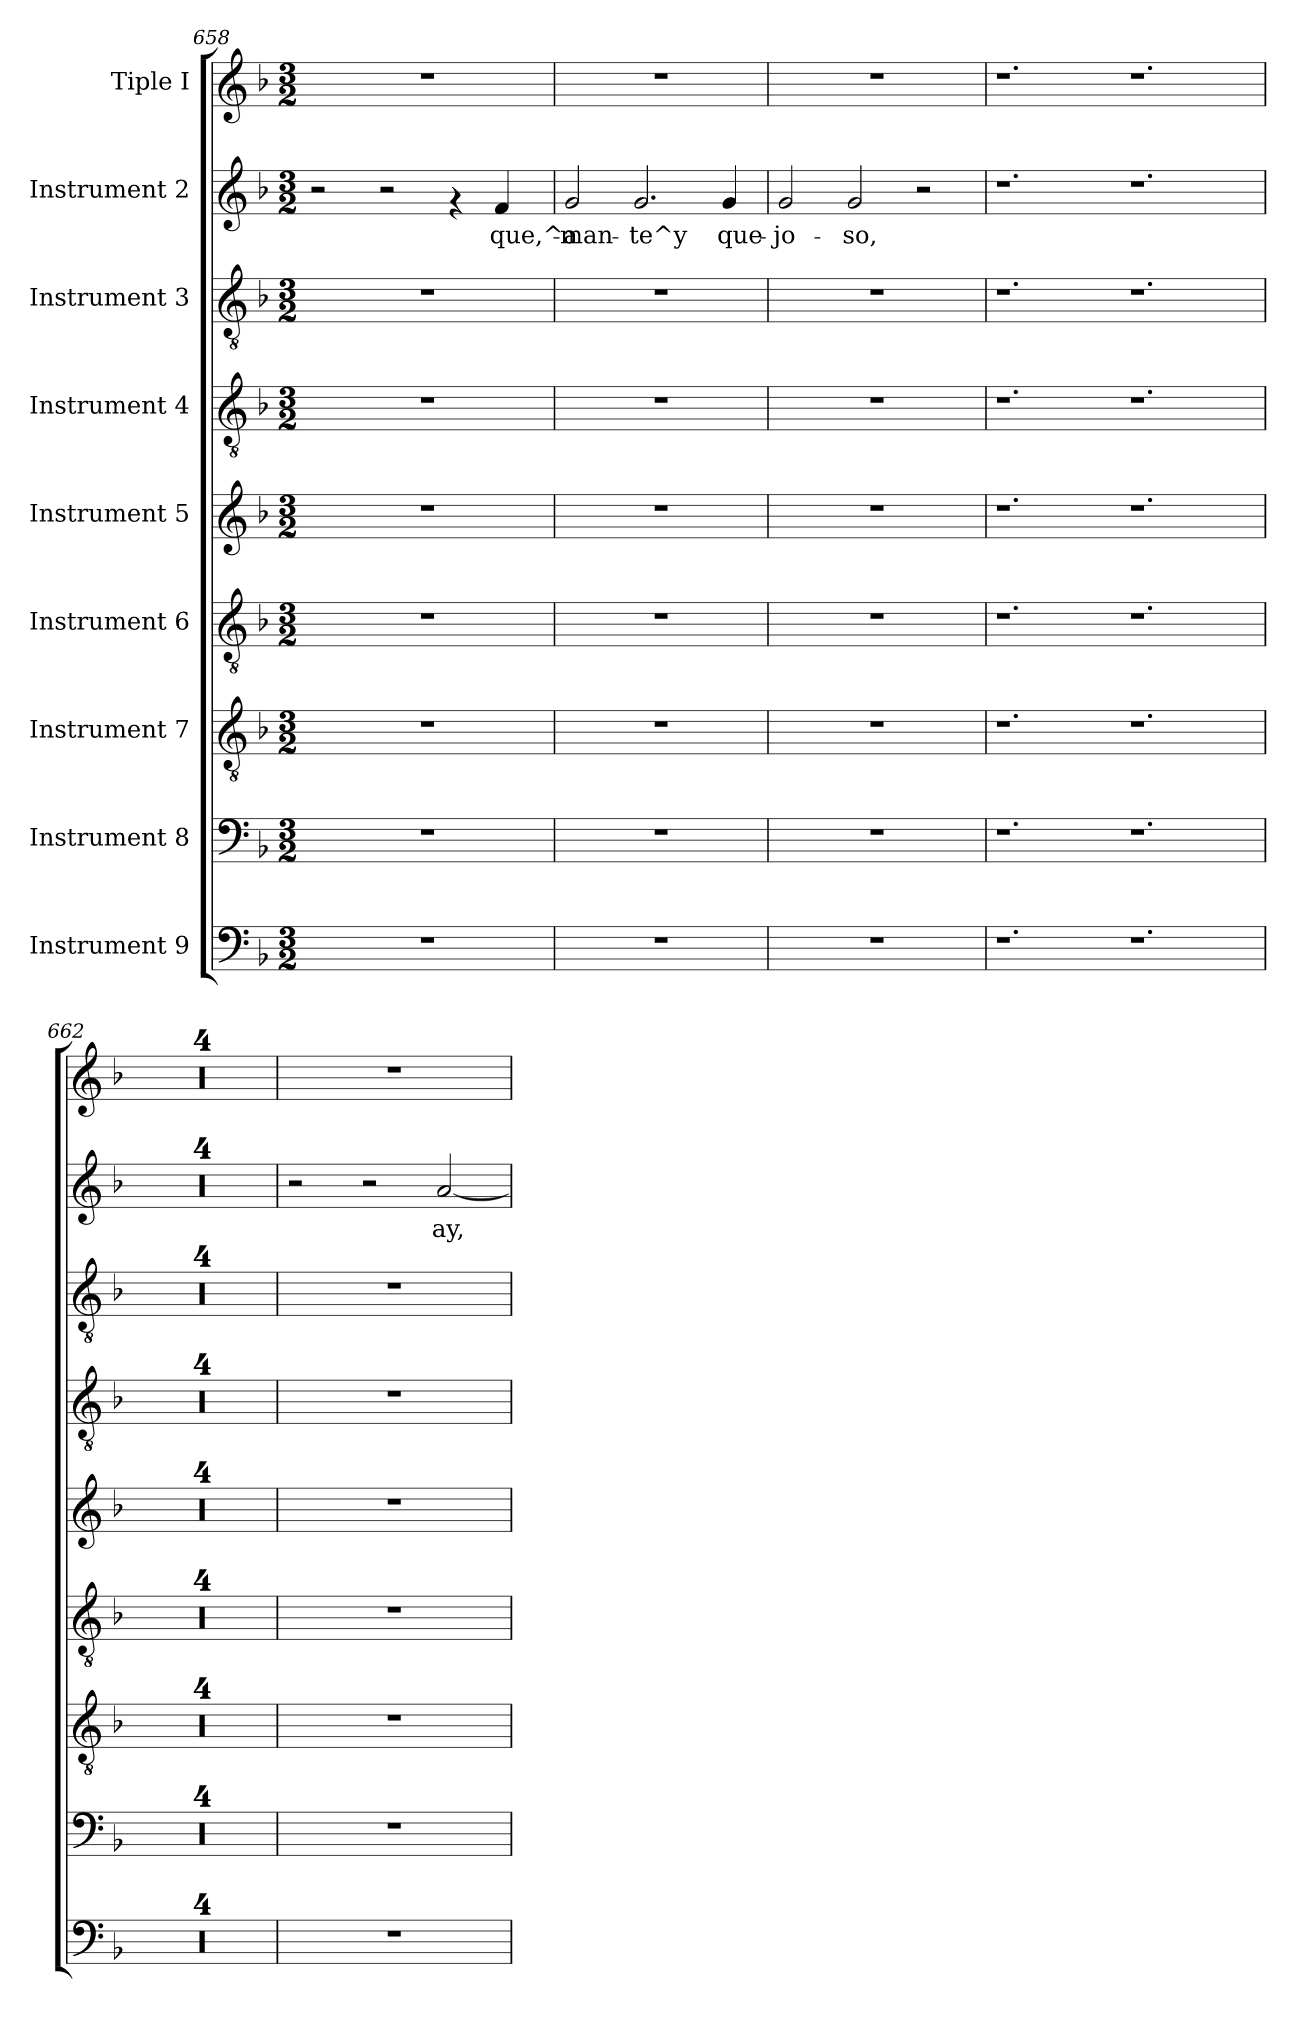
**kern	**kern	**kern	**kern	**kern	**kern	**kern	**kern	**text	**kern
*part9	*part8	*part7	*part6	*part5	*part4	*part3	*part2	*part2	*part1
*staff9	*staff8	*staff7	*staff6	*staff5	*staff4	*staff3	*staff2	*staff2	*staff1
*I"Instrument 9	*I"Instrument 8	*I"Instrument 7	*I"Instrument 6	*I"Instrument 5	*I"Instrument 4	*I"Instrument 3	*I"Instrument 2	*	*I"Tiple I
*clefF4	*clefF4	*clefGv2	*clefGv2	*clefG2	*clefGv2	*clefGv2	*clefG2	*	*clefG2
*k[b-]	*k[b-]	*k[b-]	*k[b-]	*k[b-]	*k[b-]	*k[b-]	*k[b-]	*	*k[b-]
*F:	*F:	*F:	*F:	*F:	*F:	*F:	*F:	*	*F:
*M3/2	*M3/2	*M3/2	*M3/2	*M3/2	*M3/2	*M3/2	*M3/2	*	*M3/2
=658	=658	=658	=658	=658	=658	=658	=658	=658	=658
1.r	1.r	1.r	1.r	1.r	1.r	1.r	2r	.	1.r
.	.	.	.	.	.	.	2r	.	.
.	.	.	.	.	.	.	4rf	.	.
!	!	!	!	!	!	!	!	!LO:LY:b:cj	!
.	.	.	.	.	.	.	4f/	que,^a-	.
!!LO:LB:g=z
=659	=659	=659	=659	=659	=659	=659	=659	=659	=659
!	!	!	!	!	!	!	!	!LO:LY:b:cj	!
1.r	1.r	1.r	1.r	1.r	1.r	1.r	2g/	-man-	1.r
!	!	!	!	!	!	!	!	!LO:LY:b:cj	!
.	.	.	.	.	.	.	2.g/	-te^y	.
!	!	!	!	!	!	!	!	!LO:LY:b:cj	!
.	.	.	.	.	.	.	4g/	que-	.
=660	=660	=660	=660	=660	=660	=660	=660	=660	=660
!	!	!	!	!	!	!	!	!LO:LY:b:cj	!
1.r	1.r	1.r	1.r	1.r	1.r	1.r	2g/	-jo-	1.r
!	!	!	!	!	!	!	!	!LO:LY:b:cj	!
.	.	.	.	.	.	.	2g/	-so,	.
.	.	.	.	.	.	.	2r	.	.
=661	=661	=661	=661	=661	=661	=661	=661	=661	=661
1.r	1.r	1.r	1.r	1.r	1.r	1.r	1.r	.	1.r
1.r	1.r	1.r	1.r	1.r	1.r	1.r	1.r	.	1.r
=662	=662	=662	=662	=662	=662	=662	=662	=662	=662
1.r	1.r	1.r	1.r	1.r	1.r	1.r	1.r	.	1.r
=663	=663	=663	=663	=663	=663	=663	=663	=663	=663
1.r	1.r	1.r	1.r	1.r	1.r	1.r	1.r	.	1.r
=664	=664	=664	=664	=664	=664	=664	=664	=664	=664
1.r	1.r	1.r	1.r	1.r	1.r	1.r	1.r	.	1.r
=665	=665	=665	=665	=665	=665	=665	=665	=665	=665
1.r	1.r	1.r	1.r	1.r	1.r	1.r	1.r	.	1.r
=666	=666	=666	=666	=666	=666	=666	=666	=666	=666
1.r	1.r	1.r	1.r	1.r	1.r	1.r	2r	.	1.r
.	.	.	.	.	.	.	2r	.	.
!	!	!	!	!	!	!	!	!LO:LY:b:cj	!
.	.	.	.	.	.	.	[<2a/	ay,	.
=	=	=	=	=	=	=	=	=	=
*-	*-	*-	*-	*-	*-	*-	*-	*-	*-
